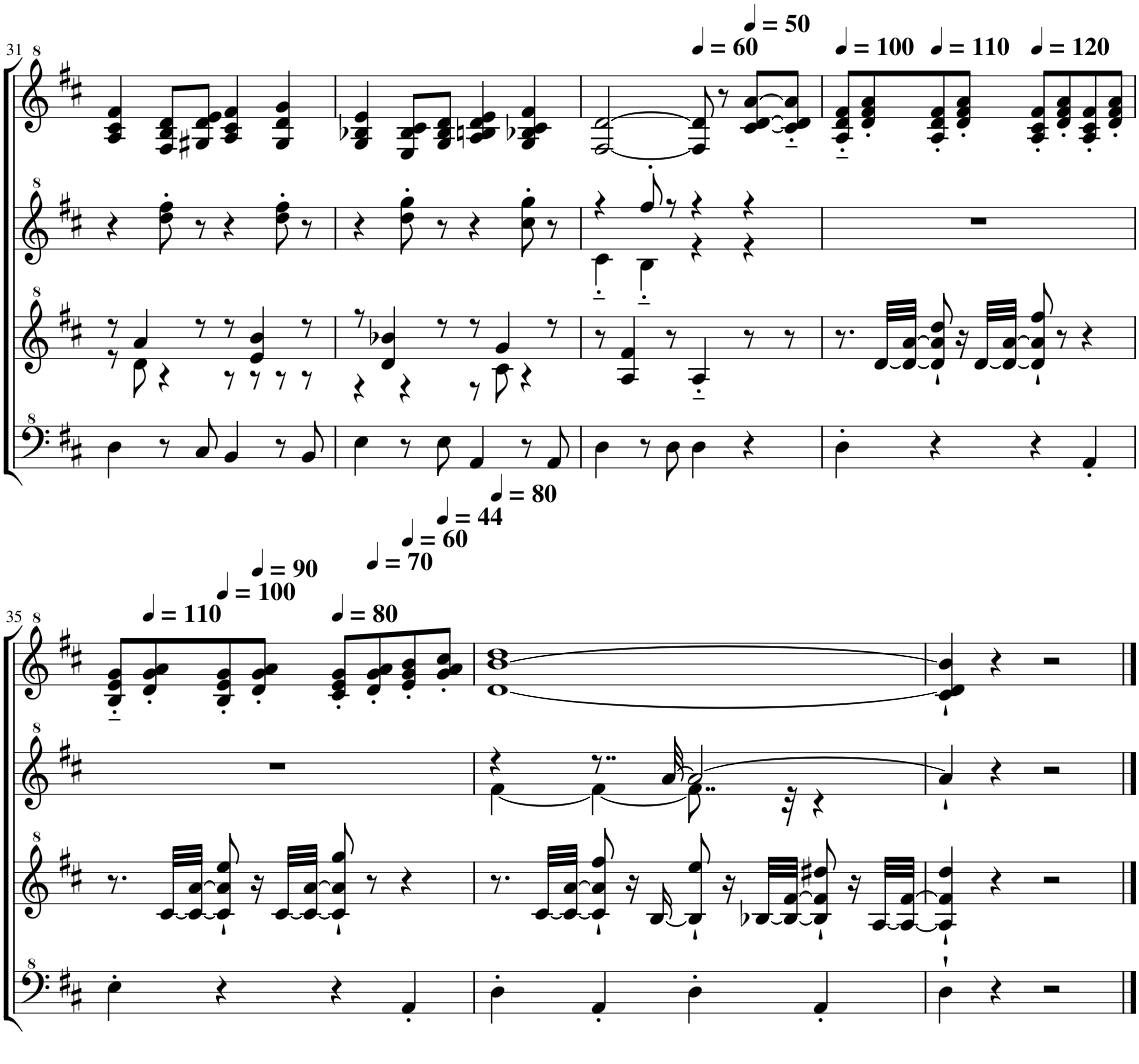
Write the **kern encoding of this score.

**kern	**kern	**kern	**kern
*part1	*part1	*part1	*part1
*staff4	*staff3	*staff2	*staff1
*I"Model III	*	*	*
!!LO:PB:g=z
*clefF^4	*clefG^2	*clefG^2	*clefG^2
*k[f#c#]	*k[f#c#]	*k[f#c#]	*k[f#c#]
*M4/4	*M4/4	*M4/4	*M4/4
=31	=31	=31	=31
*	*^	*	*
4d\	8r	8r	4r	4a/ 4cc#/ 4ff#/
.	8dd\	4aa/	.	.
8r	4r	.	8ddd\' 8fff#\'	8f#/ 8b/ 8dd/L
8c#/	.	8r	8r	8g#X/ 8dd/ 8ee/J
4B/	8r	8r	4r	4a/ 4cc#/ 4ff#/
.	8r	4ee/ 4bb/	.	.
8r	8r	.	8ddd\' 8fff#\'	4g#/ 4dd/ 4gg/
8B/	8r	8r	8r	.
=32	=32	=32	=32	=32
4e\	4r	8r	4r	4g/ 4b-X/ 4ee/
.	.	4dd/ 4bb-X/	.	.
8r	4r	.	8ddd\' 8ggg\'	8e/ 8b-/ 8cc#/L
8e\	.	8r	8r	8g/ 8b-/ 8dd/J
4A/	8r	8r	4r	4a/ 4bn/ 4dd/ 4ee/
.	8cc#\	4gg/	.	.
8r	4r	.	8ccc#\' 8ggg\'	4g/ 4b-X/ 4cc#/ 4ff#/
8A/	.	8r	8r	.
*	*v	*v	*	*
=33	=33	=33	=33
*	*	*^	*
4d\	8r	4r	4cc#'~\	[2f#/ [2dd/
.	4a/ 4ff#/	.	.	.
8r	.	8fff#'/	4b'~\	.
8d\	8r	8r	.	.
*	*	*	*	*MM60
4d\	4a'~/	4r	4r	8f#/] 8dd/]
.	.	.	.	8r
*	*	*	*	*MM50
4r	8r	4r	4r	[8cc#/ [8dd/ [8aa/L
.	8r	.	.	8cc#/]'~ 8dd/]'~ 8aa/]'~J
*	*	*v	*v	*
=34	=34	=34	=34
*	*	*	*MM100
4d'\	8.r	1r	8a/'~ 8dd/'~ 8ff#/'~L
.	.	.	8dd/' 8ff#/' 8aa/'
.	[32dd/LLL	.	.
.	32dd/_ [32aa/JJJ	.	.
*	*	*	*MM110
4r	8dd/]` 8aa/]` 8ddd/`	.	8a/' 8dd/' 8ff#/'
.	16r	.	8dd/' 8ff#/' 8aa/'J
.	[32dd/LLL	.	.
.	32dd/_ [32aa/JJJ	.	.
*	*	*	*MM120
4r	8dd/]` 8aa/]` 8fff#/`	.	8a/' 8cc#/' 8ff#/'L
.	8r	.	8dd/' 8ff#/' 8aa/'
4A'/	4r	.	8a/' 8cc#/' 8ff#/'
.	.	.	8dd/' 8ff#/' 8aa/'J
!!LO:LB:g=z
=35	=35	=35	=35
4e'\	8.r	1r	8b/'~ 8ee/'~ 8gg/'~L
*	*	*	*MM110
.	.	.	8dd/' 8gg/' 8aa/'
.	[32cc#/LLL	.	.
.	32cc#/_ [32aa/JJJ	.	.
*	*	*	*MM100
4r	8cc#/]` 8aa/]` 8eee/`	.	8b/' 8ee/' 8gg/'
*	*	*	*MM90
.	16r	.	8dd/' 8gg/' 8aa/'J
.	[32cc#/LLL	.	.
.	32cc#/_ [32aa/JJJ	.	.
*	*	*	*MM80
4r	8cc#/]` 8aa/]` 8ggg/`	.	8cc#/' 8ee/' 8gg/'L
*	*	*	*MM70
.	8r	.	8dd/' 8gg/' 8aa/'
*	*	*	*MM60
4A'/	4r	.	8ee/' 8gg/' 8bb/'
*	*	*	*MM44
.	.	.	8gg/' 8aa/' 8ccc#/'J
=36	=36	=36	=36
*	*	*	*MM80
*	*	*^	*
4d'\	8.r	4r	[4ff#\	[1dd [1bb 1ddd
.	[32cc#/LLL	.	.	.
.	32cc#/_ [32aa/JJJ	.	.	.
4A'/	8cc#/]` 8aa/]` 8fff#/`	8..r	4ff#\_	.
.	16r	.	.	.
.	[16b/	.	.	.
.	.	[32aa/	.	.
4d'\	8b/]` 8eee/`	2aa/_	8..ff#\]	.
.	16r	.	.	.
.	[32b-X/LLL	.	.	.
.	32b-/_ [32ff#/JJJ	.	32r	.
4A'/	8b-/]` 8ff#/]` 8ddd#X/`	.	4r	.
.	16r	.	.	.
.	[32a/LLL	.	.	.
.	32a/_ [32ff#/JJJ	.	.	.
*	*	*v	*v	*
=37	=37	=37	=37
4d`\	4a/]` 4ff#/]` 4ddd/`	4aa`/]	4cc#/` 4dd/]` 4bb/]`
4r	4r	4r	4r
2r	2r	2r	2r
==	==	==	==
*-	*-	*-	*-
